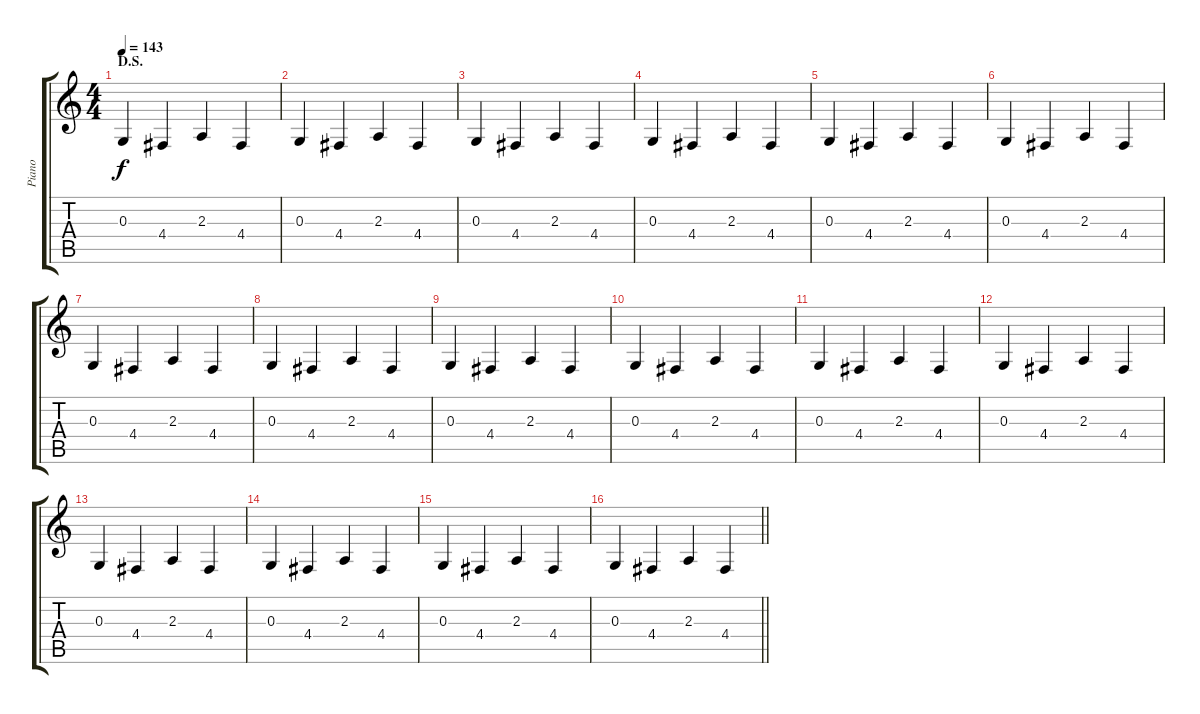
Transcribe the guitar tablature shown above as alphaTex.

\track ("Piano" "Piano") {instrument brightacousticpiano}
\staff {score tabs}
\tuning (E4 B3 G3 D3 A2 E2) {hide}
\ts (4 4)
\section ("" "D.S.")
\tempo 143
\clef g2
\ks c
0.3.4{dy f} 4.4.4 2.3.4 4.4.4 |
0.3.4 4.4.4 2.3.4 4.4.4 |
0.3.4 4.4.4 2.3.4 4.4.4 |
0.3.4 4.4.4 2.3.4 4.4.4 |
0.3.4 4.4.4 2.3.4 4.4.4 |
0.3.4 4.4.4 2.3.4 4.4.4 |
0.3.4 4.4.4 2.3.4 4.4.4 |
0.3.4 4.4.4 2.3.4 4.4.4 |
0.3.4 4.4.4 2.3.4 4.4.4 |
0.3.4 4.4.4 2.3.4 4.4.4 |
0.3.4 4.4.4 2.3.4 4.4.4 |
0.3.4 4.4.4 2.3.4 4.4.4 |
0.3.4 4.4.4 2.3.4 4.4.4 |
0.3.4 4.4.4 2.3.4 4.4.4 |
0.3.4 4.4.4 2.3.4 4.4.4 |
\barLineRight lightlight
0.3.4 4.4.4 2.3.4 4.4.4
